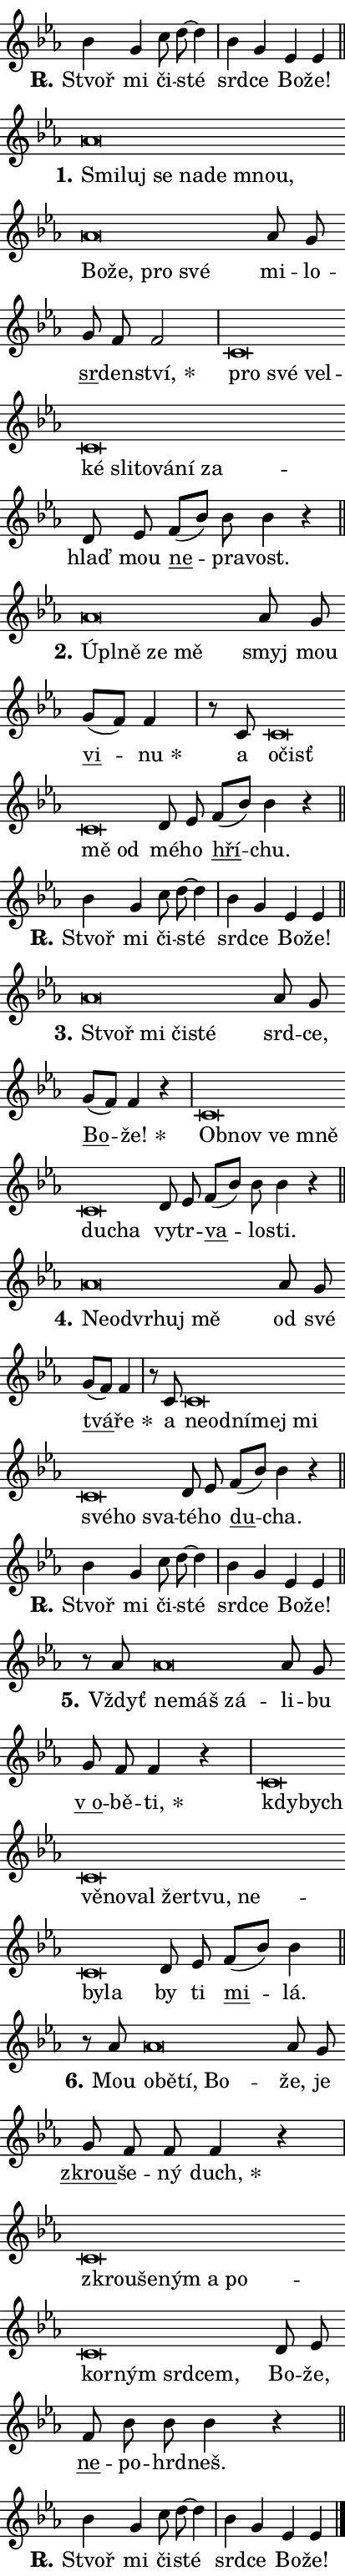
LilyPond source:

\version "2.24.0"
\header { tagline = "" }
\paper {
  indent = 0\cm
  top-margin = 0\cm
  right-margin = 0\cm
  bottom-margin = 0\cm
  left-margin = 0\cm
  paper-width = 7\cm
  page-breaking = #ly:one-page-breaking
  system-system-spacing.basic-distance = #11
  score-system-spacing.basic-distance = #11
  ragged-last = ##f
}


%% Author: Thomas Morley
%% https://lists.gnu.org/archive/html/lilypond-user/2020-05/msg00002.html
#(define (line-position grob)
"Returns position of @var[grob} in current system:
   @code{'start}, if at first time-step
   @code{'end}, if at last time-step
   @code{'middle} otherwise
"
  (let* ((col (ly:item-get-column grob))
         (ln (ly:grob-object col 'left-neighbor))
         (rn (ly:grob-object col 'right-neighbor))
         (col-to-check-left (if (ly:grob? ln) ln col))
         (col-to-check-right (if (ly:grob? rn) rn col))
         (break-dir-left
           (and
             (ly:grob-property col-to-check-left 'non-musical #f)
             (ly:item-break-dir col-to-check-left)))
         (break-dir-right
           (and
             (ly:grob-property col-to-check-right 'non-musical #f)
             (ly:item-break-dir col-to-check-right))))
        (cond ((eqv? 1 break-dir-left) 'start)
              ((eqv? -1 break-dir-right) 'end)
              (else 'middle))))

#(define (tranparent-at-line-position vctor)
  (lambda (grob)
  "Relying on @code{line-position} select the relevant enry from @var{vctor}.
Used to determine transparency,"
    (case (line-position grob)
      ((end) (not (vector-ref vctor 0)))
      ((middle) (not (vector-ref vctor 1)))
      ((start) (not (vector-ref vctor 2))))))

noteHeadBreakVisibility =
#(define-music-function (break-visibility)(vector?)
"Makes @code{NoteHead}s transparent relying on @var{break-visibility}"
#{
  \override NoteHead.transparent =
    #(tranparent-at-line-position break-visibility)
#})

#(define delete-ledgers-for-transparent-note-heads
  (lambda (grob)
    "Reads whether a @code{NoteHead} is transparent.
If so this @code{NoteHead} is removed from @code{'note-heads} from
@var{grob}, which is supposed to be @code{LedgerLineSpanner}.
As a result ledgers are not printed for this @code{NoteHead}"
    (let* ((nhds-array (ly:grob-object grob 'note-heads))
           (nhds-list
             (if (ly:grob-array? nhds-array)
                 (ly:grob-array->list nhds-array)
                 '()))
           ;; Relies on the transparent-property being done before
           ;; Staff.LedgerLineSpanner.after-line-breaking is executed.
           ;; This is fragile ...
           (to-keep
             (remove
               (lambda (nhd)
                 (ly:grob-property nhd 'transparent #f))
               nhds-list)))
      ;; TODO find a better method to iterate over grob-arrays, similiar
      ;; to filter/remove etc for lists
      ;; For now rebuilt from scratch
      (set! (ly:grob-object grob 'note-heads)  '())
      (for-each
        (lambda (nhd)
          (ly:pointer-group-interface::add-grob grob 'note-heads nhd))
        to-keep))))

hideNotes = {
  \noteHeadBreakVisibility #begin-of-line-visible
}
unHideNotes = {
  \noteHeadBreakVisibility #all-visible
}

% work-around for resetting accidentals
% https://lilypond.org/doc/v2.23/Documentation/notation/displaying-rhythms#unmetered-music
cadenzaMeasure = {
  \cadenzaOff
  \partial 1024 s1024
  \cadenzaOn
}

#(define-markup-command (accent layout props text) (markup?)
  "Underline accented syllable"
  (interpret-markup layout props
    #{\markup \override #'(offset . 4.3) \underline { #text }#}))

responsum = \markup \concat {
  "R" \hspace #-1.05 \path #0.1 #'((moveto 0 0.07) (lineto 0.9 0.8)) \hspace #0.05 "."
}

\layout {
    \context {
        \Staff
        \remove "Time_signature_engraver"
        \override LedgerLineSpanner.after-line-breaking = #delete-ledgers-for-transparent-note-heads
    }
    \context {
        \Voice {
            \override NoteHead.output-attributes = #'((class . "notehead"))
            \override Hairpin.height = #0.55
        }
    }
    \context {
        \Lyrics {
            \override StanzaNumber.output-attributes = #'((class . "stanzanumber"))
            \override LyricSpace.minimum-distance = #0.9
            \override LyricText.font-name = #"TeX Gyre Schola"
            \override LyricText.font-size = 1
            \override StanzaNumber.font-name = #"TeX Gyre Schola Bold"
            \override StanzaNumber.font-size = 1
        }
    }
}

% magnetic-lyrics.ily
%
%   written by
%     Jean Abou Samra <jean@abou-samra.fr>
%     Werner Lemberg <wl@gnu.org>
%
%   adapted by
%     Jiri Hon <jiri.hon@gmail.com>
%
% Version 2022-Apr-15

% https://www.mail-archive.com/lilypond-user@gnu.org/msg149350.html

#(define (Left_hyphen_pointer_engraver context)
   "Collect syllable-hyphen-syllable occurrences in lyrics and store
them in properties.  This engraver only looks to the left.  For
example, if the lyrics input is @code{foo -- bar}, it does the
following.

@itemize @bullet
@item
Set the @code{text} property of the @code{LyricHyphen} grob between
@q{foo} and @q{bar} to @code{foo}.

@item
Set the @code{left-hyphen} property of the @code{LyricText} grob with
text @q{foo} to the @code{LyricHyphen} grob between @q{foo} and
@q{bar}.
@end itemize

Use this auxiliary engraver in combination with the
@code{lyric-@/text::@/apply-@/magnetic-@/offset!} hook."
   (let ((hyphen #f)
         (text #f))
     (make-engraver
      (acknowledgers
       ((lyric-syllable-interface engraver grob source-engraver)
        (set! text grob)))
      (end-acknowledgers
       ((lyric-hyphen-interface engraver grob source-engraver)
        ;(when (not (grob::has-interface grob 'lyric-space-interface))
          (set! hyphen grob)));)
      ((stop-translation-timestep engraver)
       (when (and text hyphen)
         (ly:grob-set-object! text 'left-hyphen hyphen))
       (set! text #f)
       (set! hyphen #f)))))

#(define (lyric-text::apply-magnetic-offset! grob)
   "If the space between two syllables is less than the value in
property @code{LyricText@/.details@/.squash-threshold}, move the right
syllable to the left so that it gets concatenated with the left
syllable.

Use this function as a hook for
@code{LyricText@/.after-@/line-@/breaking} if the
@code{Left_@/hyphen_@/pointer_@/engraver} is active."
   (let ((hyphen (ly:grob-object grob 'left-hyphen #f)))
     (when hyphen
       (let ((left-text (ly:spanner-bound hyphen LEFT)))
         (when (grob::has-interface left-text 'lyric-syllable-interface)
           (let* ((common (ly:grob-common-refpoint grob left-text X))
                  (this-x-ext (ly:grob-extent grob common X))
                  (left-x-ext
                   (begin
                     ;; Trigger magnetism for left-text.
                     (ly:grob-property left-text 'after-line-breaking)
                     (ly:grob-extent left-text common X)))
                  ;; `delta` is the gap width between two syllables.
                  (delta (- (interval-start this-x-ext)
                            (interval-end left-x-ext)))
                  (details (ly:grob-property grob 'details))
                  (threshold (assoc-get 'squash-threshold details 0.2)))
             (when (< delta threshold)
               (let* (;; We have to manipulate the input text so that
                      ;; ligatures crossing syllable boundaries are not
                      ;; disabled.  For languages based on the Latin
                      ;; script this is essentially a beautification.
                      ;; However, for non-Western scripts it can be a
                      ;; necessity.
                      (lt (ly:grob-property left-text 'text))
                      (rt (ly:grob-property grob 'text))
                      (is-space (grob::has-interface hyphen 'lyric-space-interface))
                      (space (if is-space " " ""))
                      (space-markup (grob-interpret-markup grob " "))
                      (space-size (interval-length (ly:stencil-extent space-markup X)))
                      (extra-delta (if is-space space-size 0))
                      ;; Append new syllable.
                      (ltrt-space (if (and (string? lt) (string? rt))
                                (string-append lt space rt)
                                (make-concat-markup (list lt space rt))))
                      ;; Right-align `ltrt` to the right side.
                      (ltrt-space-markup (grob-interpret-markup
                               grob
                               (make-translate-markup
                                (cons (interval-length this-x-ext) 0)
                                (make-right-align-markup ltrt-space)))))
                 (begin
                   ;; Don't print `left-text`.
                   (ly:grob-set-property! left-text 'stencil #f)
                   ;; Set text and stencil (which holds all collected
                   ;; syllables so far) and shift it to the left.
                   (ly:grob-set-property! grob 'text ltrt-space)
                   (ly:grob-set-property! grob 'stencil ltrt-space-markup)
                   (ly:grob-translate-axis! grob (- (- delta extra-delta)) X))))))))))


#(define (lyric-hyphen::displace-bounds-first grob)
   ;; Make very sure this callback isn't triggered too early.
   (let ((left (ly:spanner-bound grob LEFT))
         (right (ly:spanner-bound grob RIGHT)))
     (ly:grob-property left 'after-line-breaking)
     (ly:grob-property right 'after-line-breaking)
     (ly:lyric-hyphen::print grob)))

squashThreshold = #0.4

\layout {
  \context {
    \Lyrics
    \consists #Left_hyphen_pointer_engraver
    \override LyricText.after-line-breaking =
      #lyric-text::apply-magnetic-offset!
    \override LyricHyphen.stencil = #lyric-hyphen::displace-bounds-first
    \override LyricText.details.squash-threshold = \squashThreshold
    \override LyricHyphen.minimum-distance = 0
    \override LyricHyphen.minimum-length = \squashThreshold
  }
}

squash = \override LyricText.details.squash-threshold = 9999
unSquash = \override LyricText.details.squash-threshold = \squashThreshold

left = \override LyricText.self-alignment-X = #LEFT
unLeft = \revert LyricText.self-alignment-X

starOffset = #(lambda (grob) 
                (let ((x_offset (ly:self-alignment-interface::aligned-on-x-parent grob)))
                  (if (= x_offset 0) 0 (+ x_offset 1.2))))

star = #(define-music-function (syllable)(string?)
"Append star separator at the end of a syllable"
#{
  \once \override LyricText.X-offset = #starOffset
  \lyricmode { \markup {
    #syllable
    \override #'((font-name . "TeX Gyre Schola Bold")) \hspace #0.2 \lower #0.65 \larger "*"
  } }
#})

starAccent = #(define-music-function (syllable)(string?)
"Append star separator at the end of a syllable and make accent"
#{
  \once \override LyricText.X-offset = #starOffset
  \lyricmode { \markup {
    \accent #syllable
    \override #'((font-name . "TeX Gyre Schola Bold")) \hspace #0.2 \lower #0.65 \larger "*"
  } }
#})

breath = #(define-music-function (syllable)(string?)
"Append breathing indicator at the end of a syllable"
#{
  \lyricmode { \markup { #syllable "+" } }
#})

optionalBreath = #(define-music-function (syllable)(string?)
"Append optional breathing indicator at the end of a syllable"
#{
  \lyricmode { \markup { #syllable "(+)" } }
#})


\score {
    <<
        \new Voice = "melody" { \cadenzaOn \key es \major \relative { bes'4 g c8 d8~ 4 \cadenzaMeasure \bar "|" bes4 g \bar "" es es \cadenzaMeasure \bar "||" \break } }
        \new Lyrics \lyricsto "melody" { \lyricmode { \set stanza = \responsum
Stvoř mi či -- sté srd -- ce Bo -- že! } }
    >>
    \layout {}
}

\score {
    <<
        \new Voice = "melody" { \cadenzaOn \key es \major \relative { as'\breve*1/16 \hideNotes \breve*1/16 \bar "" \breve*1/16 \bar "" \breve*1/16 \bar "" \breve*1/16 \bar "" \breve*1/16 \bar "" \breve*1/16 \bar "" \breve*1/16 \bar "" \breve*1/16 \breve*1/16 \bar "" \unHideNotes as8 g \bar "" g f f2 \cadenzaMeasure \bar "|" c\breve*1/16 \hideNotes \breve*1/16 \bar "" \breve*1/16 \bar "" \breve*1/16 \bar "" \breve*1/16 \bar "" \breve*1/16 \bar "" \breve*1/16 \bar "" \breve*1/16 \breve*1/16 \bar "" \unHideNotes d8 es \bar "" f[( bes)] bes bes4 r \cadenzaMeasure \bar "||" \break } }
        \new Lyrics \lyricsto "melody" { \lyricmode { \set stanza = "1."
\left Smi -- \squash luj se na -- de mnou, Bo -- že, pro své \unLeft \unSquash mi -- lo -- \markup \accent sr -- den -- \star ství, \left pro \squash své vel -- ké sli -- to -- vá -- ní za -- \unLeft \unSquash hlaď mou \markup \accent ne -- pra -- vost. } }
    >>
    \layout {}
}

\score {
    <<
        \new Voice = "melody" { \cadenzaOn \key es \major \relative { as'\breve*1/16 \hideNotes \breve*1/16 \bar "" \breve*1/16 \breve*1/16 \bar "" \unHideNotes as8 g \bar "" g[( f)] f4 \cadenzaMeasure \bar "|" r8 c c\breve*1/16 \hideNotes \breve*1/16 \bar "" \breve*1/16 \breve*1/16 \bar "" \unHideNotes d8 es \bar "" f[( bes)] bes4 r \cadenzaMeasure \bar "||" \break } }
        \new Lyrics \lyricsto "melody" { \lyricmode { \set stanza = "2."
\left Úpl -- \squash ně ze mě \unLeft \unSquash smyj mou \markup \accent vi -- \star nu a \left o -- \squash čisť mě od \unLeft \unSquash mé -- ho \markup \accent hří -- chu. } }
    >>
    \layout {}
}

\score {
    <<
        \new Voice = "melody" { \cadenzaOn \key es \major \relative { bes'4 g c8 d8~ 4 \cadenzaMeasure \bar "|" bes4 g \bar "" es es \cadenzaMeasure \bar "||" \break } }
        \new Lyrics \lyricsto "melody" { \lyricmode { \set stanza = \responsum
Stvoř mi či -- sté srd -- ce Bo -- že! } }
    >>
    \layout {}
}

\score {
    <<
        \new Voice = "melody" { \cadenzaOn \key es \major \relative { as'\breve*1/16 \hideNotes \breve*1/16 \bar "" \breve*1/16 \breve*1/16 \bar "" \unHideNotes as8 g \bar "" g[( f)] f4 r \cadenzaMeasure \bar "|" c\breve*1/16 \hideNotes \breve*1/16 \bar "" \breve*1/16 \bar "" \breve*1/16 \bar "" \breve*1/16 \breve*1/16 \bar "" \unHideNotes d8 es \bar "" f[( bes)] bes bes4 r \cadenzaMeasure \bar "||" \break } }
        \new Lyrics \lyricsto "melody" { \lyricmode { \set stanza = "3."
\left Stvoř \squash mi či -- sté \unLeft \unSquash srd -- ce, \markup \accent Bo -- \star že! \left Ob -- \squash nov ve mně du -- cha \unLeft \unSquash vy -- tr -- \markup \accent va -- lo -- sti. } }
    >>
    \layout {}
}

\score {
    <<
        \new Voice = "melody" { \cadenzaOn \key es \major \relative { as'\breve*1/16 \hideNotes \breve*1/16 \bar "" \breve*1/16 \bar "" \breve*1/16 \breve*1/16 \bar "" \unHideNotes as8 g \bar "" g[( f)] f4 \cadenzaMeasure \bar "|" r8 c c\breve*1/16 \hideNotes \breve*1/16 \bar "" \breve*1/16 \bar "" \breve*1/16 \bar "" \breve*1/16 \bar "" \breve*1/16 \bar "" \breve*1/16 \breve*1/16 \bar "" \unHideNotes d8 es \bar "" f[( bes)] bes4 r \cadenzaMeasure \bar "||" \break } }
        \new Lyrics \lyricsto "melody" { \lyricmode { \set stanza = "4."
\left Ne -- \squash od -- vr -- huj mě \unLeft \unSquash od své \markup \accent tvá -- \star ře a \left ne -- \squash od -- ní -- mej mi své -- ho sva -- \unLeft \unSquash té -- ho \markup \accent du -- cha. } }
    >>
    \layout {}
}

\score {
    <<
        \new Voice = "melody" { \cadenzaOn \key es \major \relative { bes'4 g c8 d8~ 4 \cadenzaMeasure \bar "|" bes4 g \bar "" es es \cadenzaMeasure \bar "||" \break } }
        \new Lyrics \lyricsto "melody" { \lyricmode { \set stanza = \responsum
Stvoř mi či -- sté srd -- ce Bo -- že! } }
    >>
    \layout {}
}

\score {
    <<
        \new Voice = "melody" { \cadenzaOn \key es \major \relative { r8 as' as\breve*1/16 \hideNotes \breve*1/16 \breve*1/16 \bar "" \unHideNotes as8 g \bar "" g f f4 r \cadenzaMeasure \bar "|" c\breve*1/16 \hideNotes \breve*1/16 \bar "" \breve*1/16 \bar "" \breve*1/16 \bar "" \breve*1/16 \bar "" \breve*1/16 \bar "" \breve*1/16 \bar "" \breve*1/16 \bar "" \breve*1/16 \breve*1/16 \bar "" \unHideNotes d8 es \bar "" f[( bes)] bes4 \cadenzaMeasure \bar "||" \break } }
        \new Lyrics \lyricsto "melody" { \lyricmode { \set stanza = "5."
Vždyť \left ne -- \squash máš zá -- \unLeft \unSquash li -- bu \markup \accent "v o" -- bě -- \star ti, \left kdy -- \squash bych vě -- no -- val žer -- tvu, ne -- by -- la \unLeft \unSquash by ti \markup \accent mi -- lá. } }
    >>
    \layout {}
}

\score {
    <<
        \new Voice = "melody" { \cadenzaOn \key es \major \relative { r8 as' as\breve*1/16 \hideNotes \breve*1/16 \bar "" \breve*1/16 \breve*1/16 \bar "" \unHideNotes as8 g \bar "" g f f f4 r \cadenzaMeasure \bar "|" c\breve*1/16 \hideNotes \breve*1/16 \bar "" \breve*1/16 \bar "" \breve*1/16 \bar "" \breve*1/16 \bar "" \breve*1/16 \bar "" \breve*1/16 \bar "" \breve*1/16 \breve*1/16 \bar "" \unHideNotes d8 es \bar "" f bes bes bes4 r \cadenzaMeasure \bar "||" \break } }
        \new Lyrics \lyricsto "melody" { \lyricmode { \set stanza = "6."
Mou \left o -- \squash bě -- tí, Bo -- \unLeft \unSquash že, je \markup \accent zkrou -- še -- ný \star duch, \left zkrou -- \squash še -- ným a po -- kor -- ným srd -- cem, \unLeft \unSquash Bo -- že, \markup \accent ne -- po -- hrd -- neš. } }
    >>
    \layout {}
}

\score {
    <<
        \new Voice = "melody" { \cadenzaOn \key es \major \relative { bes'4 g c8 d8~ 4 \cadenzaMeasure \bar "|" bes4 g \bar "" es es \cadenzaMeasure \bar "||" \break } \bar "|." }
        \new Lyrics \lyricsto "melody" { \lyricmode { \set stanza = \responsum
Stvoř mi či -- sté srd -- ce Bo -- že! } }
    >>
    \layout {}
}
